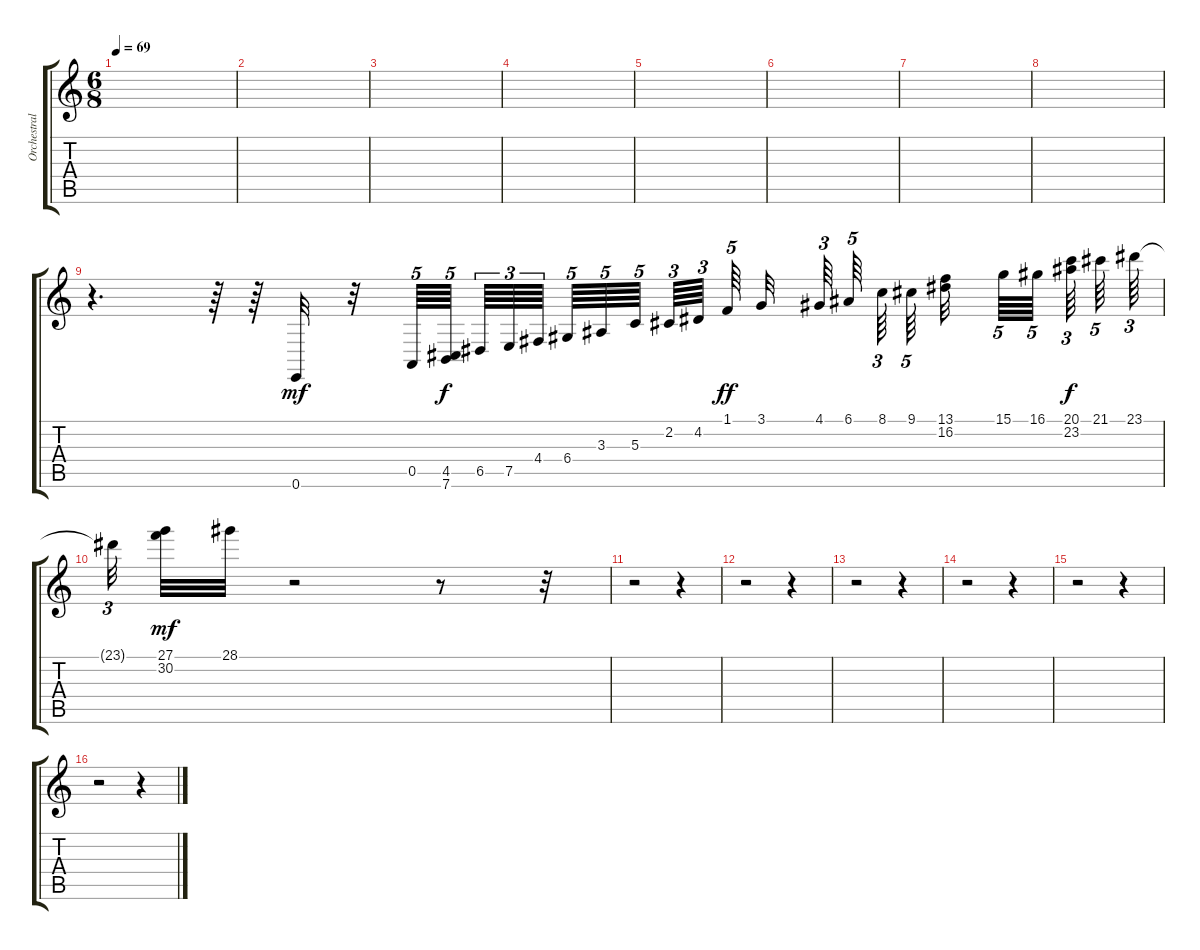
\track ("Orchestral" "Orchestral") {instrument orchestralharp}
\staff {score tabs}
\tuning (E4 B3 G3 D3 A2 E2) {hide}
\ts (6 8)
\tempo 69
\clef g2
\ks c
|
|
|
|
|
|
|
|
r.4{d} r.64 r.64 0.6.32{dy mf} r.32 0.5.64{tu (5 4)} (4.5 7.6).64{tu (5 4) dy f} 6.5.64{tu (3 2)} 7.5.64{tu (3 2)} 4.4.64{tu (3 2)} 6.4.64{tu (5 4)} 3.3.64{tu (5 4)} 5.3.64{tu (5 4)} 2.2.64{tu (3 2)} 4.2.64{tu (3 2)} 1.1.64{tu (5 4) dy ff beam splitsecondary} 3.1.32{beam splitsecondary} 4.1.64{tu (3 2)} 6.1.64{tu (5 4)} 8.1.64{tu (3 2)} 9.1.64{tu (5 4) beam splitsecondary} (13.1 16.2).32{beam splitsecondary} 15.1.64{tu (5 4)} 16.1.64{tu (5 4)} (20.1 23.2).64{tu (3 2) dy f} 21.1.64{tu (5 4)} 23.1.64{tu (3 2)} |
23.1{t}.32{tu (3 2) beam splitsecondary} (27.1 30.2).32{dy mf} 28.1.32 r.2 r.8 r.32 |
r.2 r.4 |
r.2 r.4 |
r.2 r.4 |
r.2 r.4 |
r.2 r.4 |
r.2 r.4
